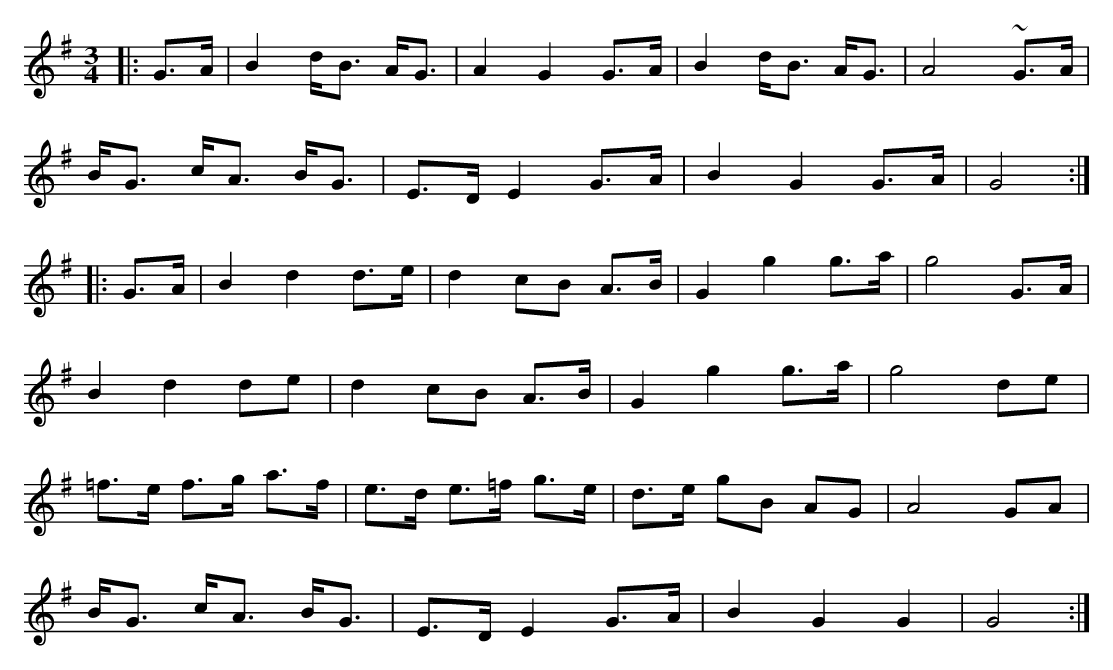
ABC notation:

X:1
M:3/4
K:G
|:G>A|B2 d<B A<G|A2 G2 G>A|B2 d<B A<G|A4 ~G>A|
B<G c<A B<G|E>D E2 G>A|B2 G2 G>A|G4:|
|:G>A|B2 d2 d>e|d2 cB A>B|G2 g2 g>a|g4 G>A|
B2 d2 de|d2 cB A>B|G2 g2 g>a|g4 de|
=f>e f>g a>f|e>d e>=f g>e|d>e gB AG|A4 GA|
B<G c<A B<G|E>D E2 G>A|B2 G2 G2|G4:|
